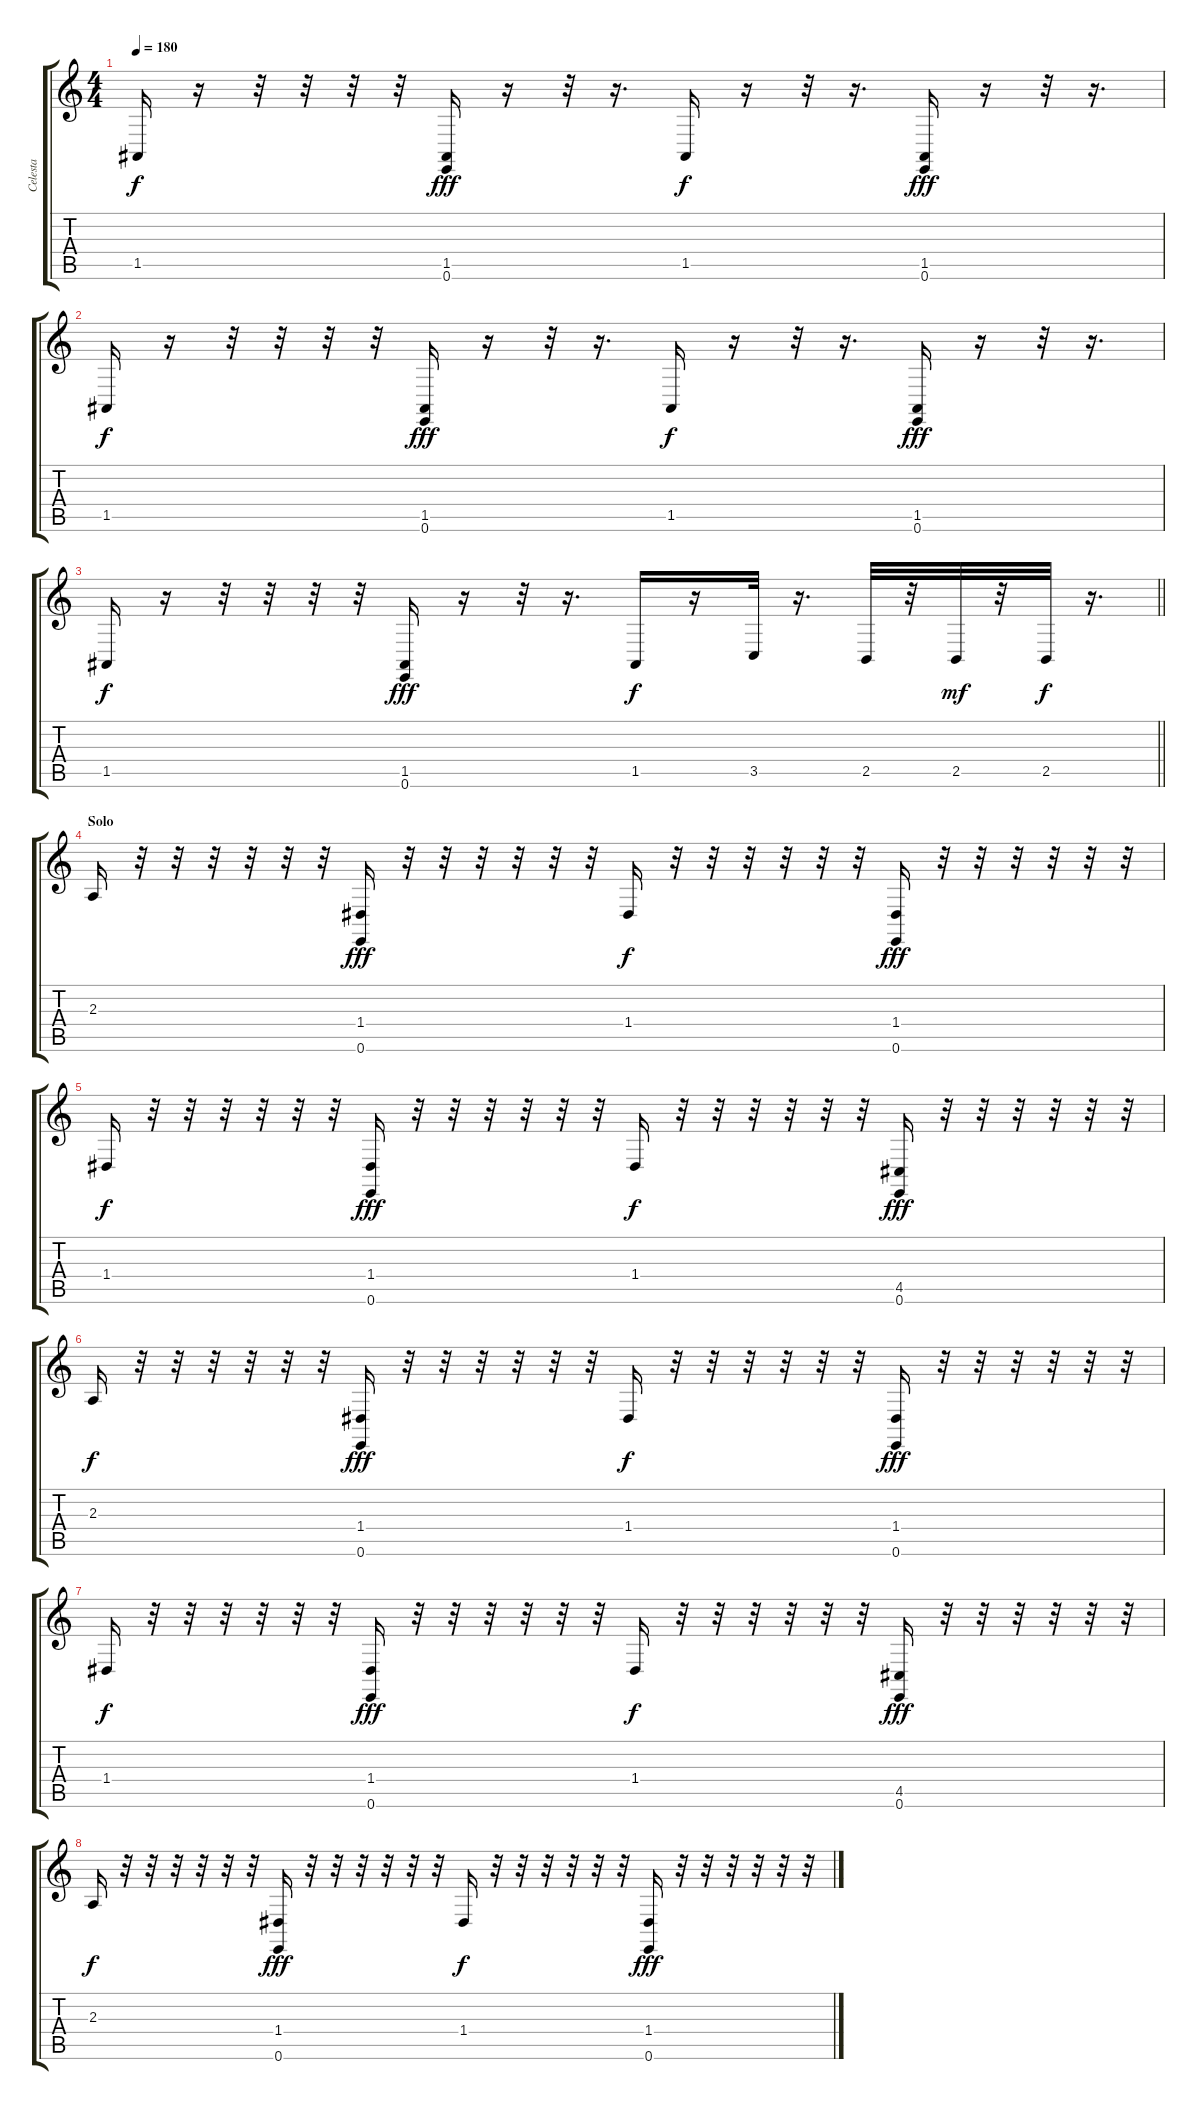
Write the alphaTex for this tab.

\track ("Celesta" "Celesta") {instrument celesta}
\staff {score tabs}
\tuning (E4 B3 G3 D3 A2 E2) {hide}
\ts (4 4)
\tempo 180
\clef g2
\ks c
1.5.16{dy f} r.16 r.32 r.32 r.32 r.32 (1.5 0.6).16{dy fff} r.16 r.32 r.16{d} 1.5.16{dy f} r.16 r.32 r.16{d} (1.5 0.6).16{dy fff} r.16 r.32 r.16{d} |
1.5.16{dy f} r.16 r.32 r.32 r.32 r.32 (1.5 0.6).16{dy fff} r.16 r.32 r.16{d} 1.5.16{dy f} r.16 r.32 r.16{d} (1.5 0.6).16{dy fff} r.16 r.32 r.16{d} |
\barLineRight lightlight
1.5.16{dy f} r.16 r.32 r.32 r.32 r.32 (1.5 0.6).16{dy fff} r.16 r.32 r.16{d} 1.5.16{dy f} r.16 3.5.32 r.16{d} 2.5.32 r.32 2.5.32{dy mf} r.32 2.5.32{dy f} r.16{d} |
\section ("" "Solo")
2.3.16 r.32 r.32 r.32 r.32 r.32 r.32 (1.4 0.6).16{dy fff} r.32 r.32 r.32 r.32 r.32 r.32 1.4.16{dy f} r.32 r.32 r.32 r.32 r.32 r.32 (1.4 0.6).16{dy fff} r.32 r.32 r.32 r.32 r.32 r.32 |
1.4.16{dy f} r.32 r.32 r.32 r.32 r.32 r.32 (1.4 0.6).16{dy fff} r.32 r.32 r.32 r.32 r.32 r.32 1.4.16{dy f} r.32 r.32 r.32 r.32 r.32 r.32 (4.5 0.6).16{dy fff} r.32 r.32 r.32 r.32 r.32 r.32 |
2.3.16{dy f} r.32 r.32 r.32 r.32 r.32 r.32 (1.4 0.6).16{dy fff} r.32 r.32 r.32 r.32 r.32 r.32 1.4.16{dy f} r.32 r.32 r.32 r.32 r.32 r.32 (1.4 0.6).16{dy fff} r.32 r.32 r.32 r.32 r.32 r.32 |
1.4.16{dy f} r.32 r.32 r.32 r.32 r.32 r.32 (1.4 0.6).16{dy fff} r.32 r.32 r.32 r.32 r.32 r.32 1.4.16{dy f} r.32 r.32 r.32 r.32 r.32 r.32 (4.5 0.6).16{dy fff} r.32 r.32 r.32 r.32 r.32 r.32 |
2.3.16{dy f} r.32 r.32 r.32 r.32 r.32 r.32 (1.4 0.6).16{dy fff} r.32 r.32 r.32 r.32 r.32 r.32 1.4.16{dy f} r.32 r.32 r.32 r.32 r.32 r.32 (1.4 0.6).16{dy fff} r.32 r.32 r.32 r.32 r.32 r.32
